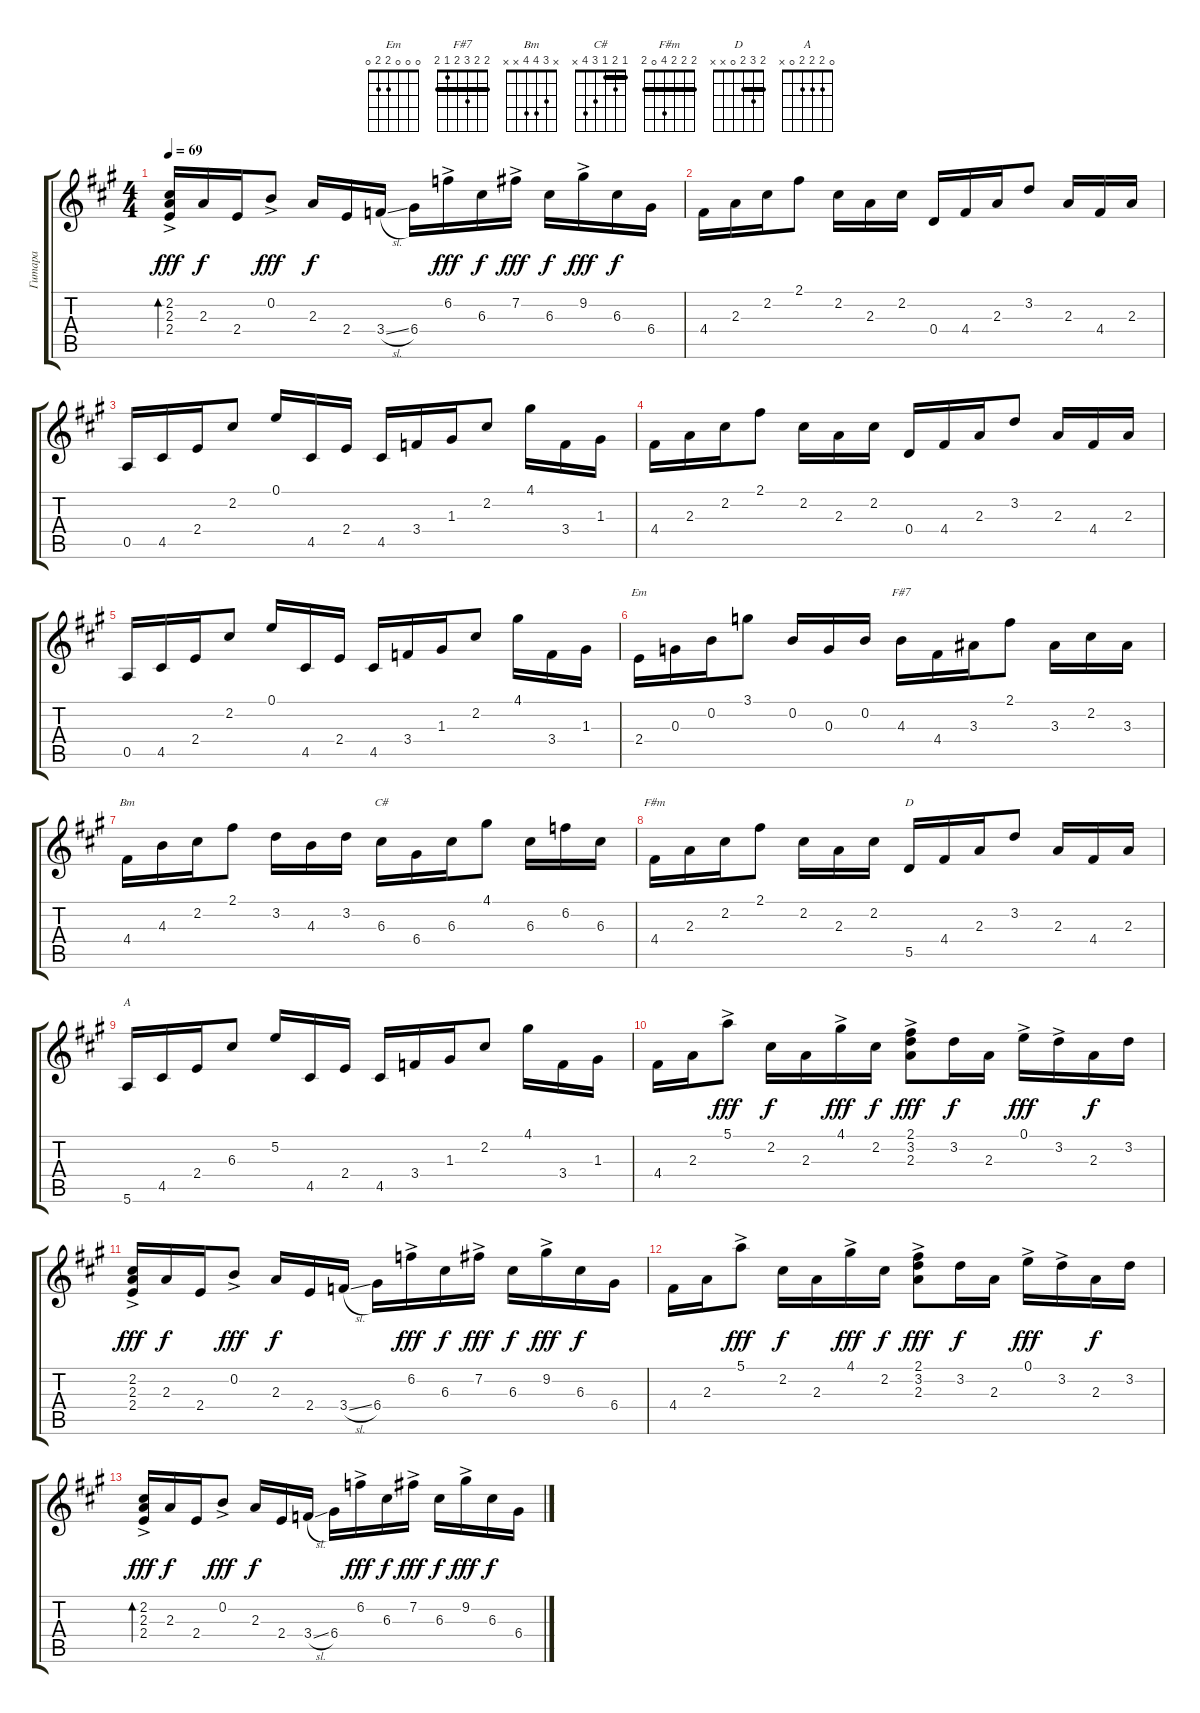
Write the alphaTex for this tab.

\track ("Гитара" "Гитара") {instrument acousticguitarsteel}
\staff {score tabs}
\tuning (E4 B3 G3 D3 A2 E2) {hide}
\chord ("Em" 0 0 0 2 2 0)
\chord ("F#7" 2 2 3 2 1 2) {barre 2}
\chord ("Bm" x 3 4 4 x x)
\chord ("C#" 1 2 1 3 4 x) {barre 1}
\chord ("F#m" 2 2 2 4 0 2) {barre 2}
\chord ("D" 2 3 2 0 x x) {barre 2}
\chord ("A" 0 2 2 2 0 x)
\ts (4 4)
\tempo 69
\clef g2
\ks a
(2.2{ac} 2.3 2.4).16{bd 60 dy fff} 2.3.16{dy f} 2.4.16 0.2{ac}.8{dy fff} 2.3.16{dy f} 2.4.16 3.4{sl}.16 6.4.16 6.2{ac}.16{dy fff} 6.3.16{dy f} 7.2{ac}.16{dy fff} 6.3.16{dy f} 9.2{ac}.16{dy fff} 6.3.16{dy f} 6.4.16 |
4.4.16 2.3.16 2.2.16 2.1.8 2.2.16 2.3.16 2.2.16 0.4.16 4.4.16 2.3.16 3.2.8 2.3.16 4.4.16 2.3.16 |
0.5.16 4.5.16 2.4.16 2.2.8 0.1.16 4.5.16 2.4.16 4.5.16 3.4.16 1.3.16 2.2.8 4.1.16 3.4.16 1.3.16 |
4.4.16 2.3.16 2.2.16 2.1.8 2.2.16 2.3.16 2.2.16 0.4.16 4.4.16 2.3.16 3.2.8 2.3.16 4.4.16 2.3.16 |
0.5.16 4.5.16 2.4.16 2.2.8 0.1.16 4.5.16 2.4.16 4.5.16 3.4.16 1.3.16 2.2.8 4.1.16 3.4.16 1.3.16 |
2.4.16{ch "Em" volume 11} 0.3.16 0.2.16 3.1.8 0.2.16 0.3.16 0.2.16 4.3.16{ch "F#7"} 4.4.16 3.3.16 2.1.8 3.3.16 2.2.16 3.3.16 |
4.4.16{ch "Bm" volume 11} 4.3.16 2.2.16 2.1.8 3.2.16 4.3.16 3.2.16 6.3.16{ch "C#"} 6.4.16 6.3.16 4.1.8 6.3.16 6.2.16 6.3.16 |
4.4.16{ch "F#m"} 2.3.16 2.2.16 2.1.8 2.2.16 2.3.16 2.2.16 5.5.16{ch "D"} 4.4.16 2.3.16 3.2.8 2.3.16 4.4.16 2.3.16 |
5.6.16{ch "A"} 4.5.16 2.4.16 6.3.8 5.2.16 4.5.16 2.4.16 4.5.16 3.4.16 1.3.16 2.2.8 4.1.16 3.4.16 1.3.16 |
4.4.16 2.3.16 5.1{ac}.8{dy fff} 2.2.16{dy f} 2.3.16 4.1{ac}.16{dy fff} 2.2.16{dy f} (2.1{ac} 3.2 2.3).8{dy fff} 3.2.16{dy f} 2.3.16 0.1{ac}.16{dy fff} 3.2{ac}.16 2.3.16{dy f} 3.2.16 |
(2.2{ac} 2.3 2.4).16{dy fff} 2.3.16{dy f} 2.4.16 0.2{ac}.8{dy fff} 2.3.16{dy f} 2.4.16 3.4{sl}.16 6.4.16 6.2{ac}.16{dy fff} 6.3.16{dy f} 7.2{ac}.16{dy fff} 6.3.16{dy f} 9.2{ac}.16{dy fff} 6.3.16{dy f} 6.4.16 |
4.4.16 2.3.16 5.1{ac}.8{dy fff} 2.2.16{dy f} 2.3.16 4.1{ac}.16{dy fff} 2.2.16{dy f} (2.1{ac} 3.2 2.3).8{dy fff} 3.2.16{dy f} 2.3.16 0.1{ac}.16{dy fff} 3.2{ac}.16 2.3.16{dy f} 3.2.16 |
(2.2{ac} 2.3 2.4).16{bd 60 dy fff} 2.3.16{dy f} 2.4.16 0.2{ac}.8{dy fff} 2.3.16{dy f} 2.4.16 3.4{sl}.16 6.4.16 6.2{ac}.16{dy fff} 6.3.16{dy f} 7.2{ac}.16{dy fff} 6.3.16{dy f} 9.2{ac}.16{dy fff} 6.3.16{dy f} 6.4.16
